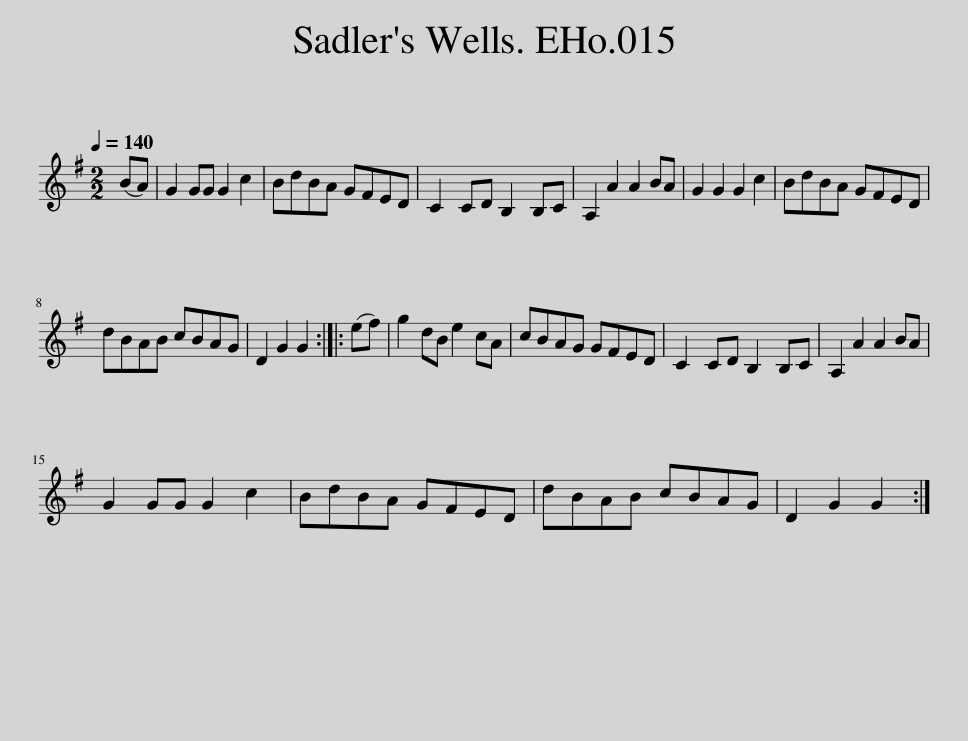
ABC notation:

X:1
L:1/8
Q:1/4=140
M:2/2
I:linebreak $
K:G
V:1 treble
V:1
 (BA) | G2 GG G2 c2 | BdBA GFED | C2 CD B,2 B,C | A,2 A2 A2 BA | %5
 G2 G2 G2 c2 | BdBA GFED |$ dBAB cBAG | D2 G2 G2 :: (ef) | %10
 g2 dB e2 cA | cBAG GFED | C2 CD B,2 B,C | A,2 A2 A2 BA |$ G2 GG G2 c2 | %15
 BdBA GFED | dBAB cBAG | D2 G2 G2 :| %18
